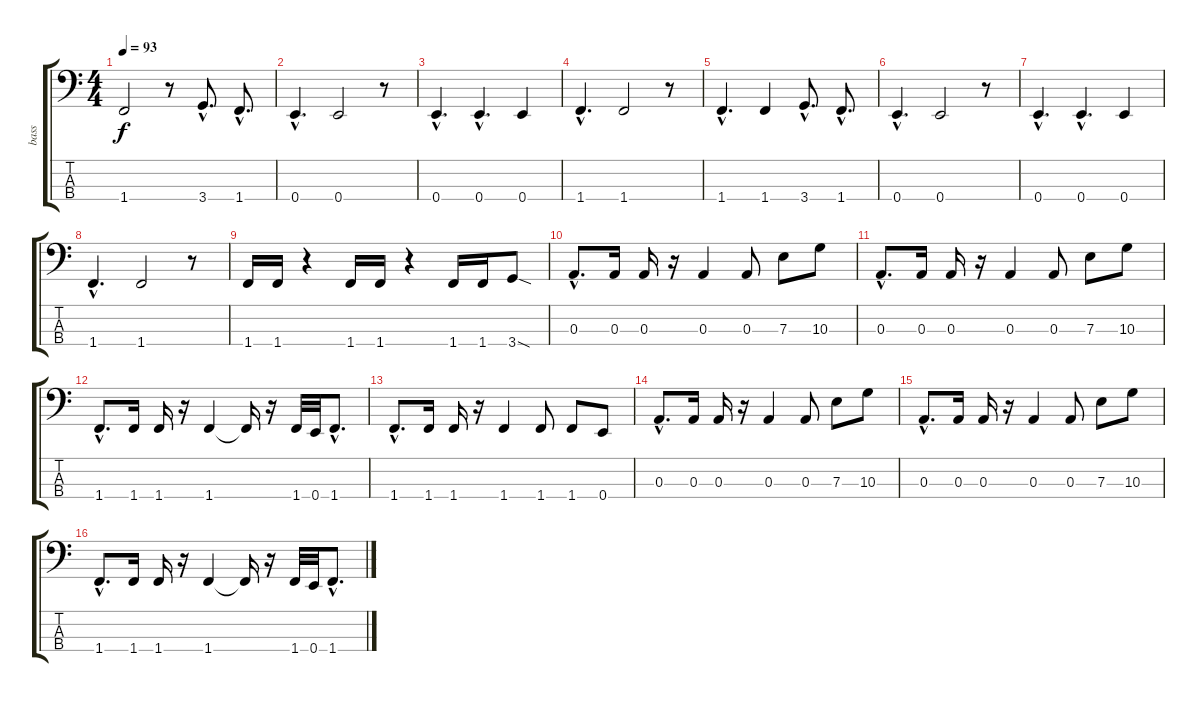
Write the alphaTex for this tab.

\track ("bass" "bass") {instrument electricbassfinger}
\staff {score tabs}
\tuning (G2 D2 A1 E1) {hide}
\ts (4 4)
\tempo 93
\clef f4
\ks c
1.4.2{dy f} r.8 3.4{hac}.8{d} 1.4{hac}.8{d} |
0.4{hac}.4{d} 0.4.2 r.8 |
0.4{hac}.4{d} 0.4{hac}.4{d} 0.4.4 |
1.4{hac}.4{d} 1.4.2 r.8 |
1.4{hac}.4{d} 1.4.4 3.4{hac}.8{d} 1.4{hac}.8{d} |
0.4{hac}.4{d} 0.4.2 r.8 |
0.4{hac}.4{d} 0.4{hac}.4{d} 0.4.4 |
1.4{hac}.4{d} 1.4.2 r.8 |
1.4.16 1.4.16 r.4 1.4.16 1.4.16 r.4 1.4.16 1.4.16 3.4{sod}.8 |
0.3{hac}.8{d} 0.3.16 0.3.16 r.16 0.3.4 0.3.8 7.3.8 10.3.8 |
0.3{hac}.8{d} 0.3.16 0.3.16 r.16 0.3.4 0.3.8 7.3.8 10.3.8 |
1.4{hac}.8{d} 1.4.16 1.4.16 r.16 1.4.4 1.4{t}.16 r.16 1.4.32 0.4.32 1.4{hac}.8{d} |
1.4{hac}.8{d} 1.4.16 1.4.16 r.16 1.4.4 1.4.8 1.4.8 0.4.8 |
0.3{hac}.8{d} 0.3.16 0.3.16 r.16 0.3.4 0.3.8 7.3.8 10.3.8 |
0.3{hac}.8{d} 0.3.16 0.3.16 r.16 0.3.4 0.3.8 7.3.8 10.3.8 |
1.4{hac}.8{d} 1.4.16 1.4.16 r.16 1.4.4 1.4{t}.16 r.16 1.4.32 0.4.32 1.4{hac}.8{d}
